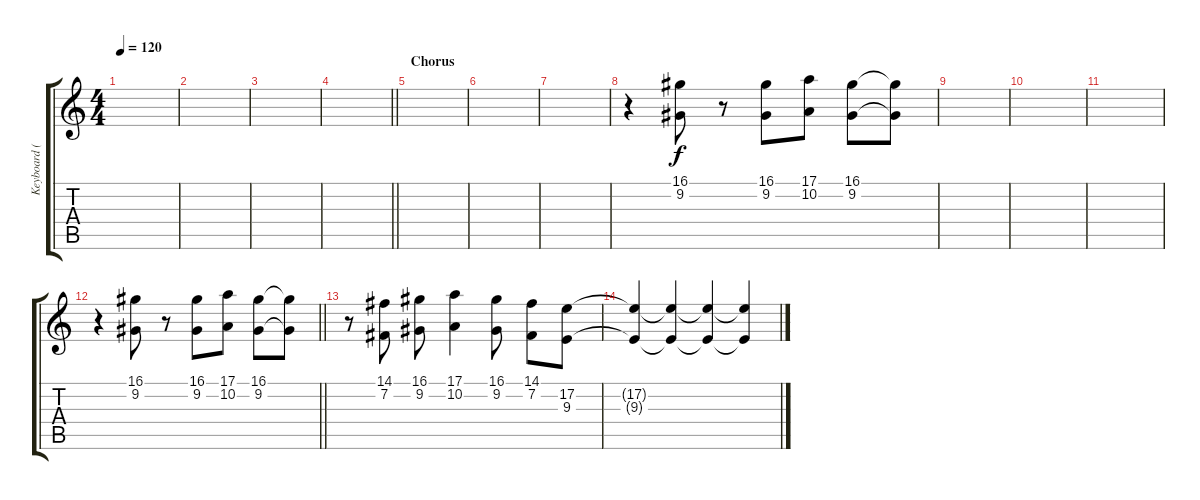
\track ("Keyboard (right hand)" "Keyboard (") {instrument electricgrandpiano}
\staff {score tabs}
\tuning (E4 B3 G3 D3 A2 E2) {hide}
\ts (4 4)
\tempo 120
\clef g2
\ks c
|
|
|
\barLineRight lightlight
|
\section ("" "Chorus")
|
|
|
r.4{volume 11 instrument stringensemble1} (16.1 9.2).8 r.8 (16.1 9.2).8 (17.1 10.2).8 (16.1 9.2).8 (16.1{t} 9.2{t}).8 |
|
|
|
\barLineRight lightlight
r.4{volume 11 instrument stringensemble1} (16.1 9.2).8 r.8 (16.1 9.2).8 (17.1 10.2).8 (16.1 9.2).8 (16.1{t} 9.2{t}).8 |
r.8{volume 9 instrument stringensemble1} (14.1 7.2).8 (16.1 9.2).8 (17.1 10.2).4 (16.1 9.2).8 (14.1 7.2).8 (17.2 9.3).8 |
(17.2{t} 9.3{t}).4 (17.2{t} 9.3{t}).4 (17.2{t} 9.3{t}).4 (17.2{t} 9.3{t}).4
